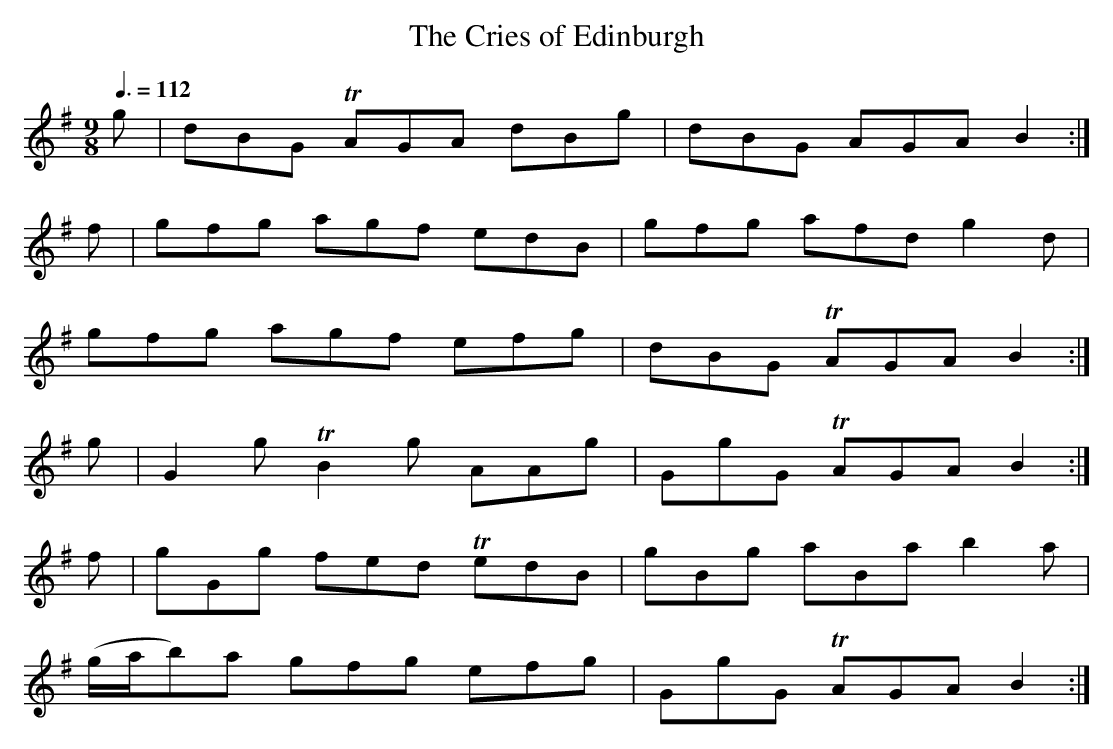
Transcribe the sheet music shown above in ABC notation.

X:1
T:The Cries of Edinburgh
M:9/8
L:1/8
Q:3/8=112
K:G
g| dBG    TAGA  dBg|dBG  AGA B2:|
f| gfg     agf  edB|gfg  afd g2d|
   gfg     agf  efg|dBG TAGA B2:|
g| G2g    TB2g  AAg|GgG TAGA B2:|
f| gGg     fed TedB|gBg  aBa b2a|
  (g/a/b)a gfg  efg|GgG TAGA B2:|
